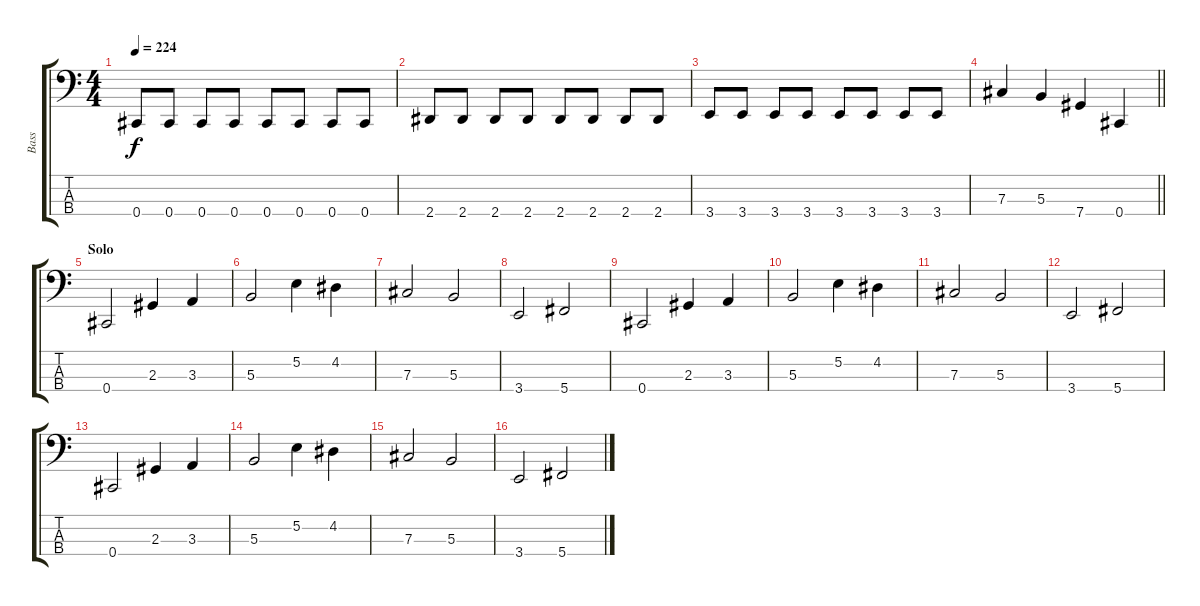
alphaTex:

\track ("Bass" "Bass") {instrument electricbassfinger}
\staff {score tabs}
\tuning (E2 B1 Gb1 Db1) {hide}
\ts (4 4)
\tempo 224
\clef f4
\ks c
0.4.8{dy f} 0.4.8 0.4.8 0.4.8 0.4.8 0.4.8 0.4.8 0.4.8 |
2.4.8 2.4.8 2.4.8 2.4.8 2.4.8 2.4.8 2.4.8 2.4.8 |
3.4.8 3.4.8 3.4.8 3.4.8 3.4.8 3.4.8 3.4.8 3.4.8 |
\barLineRight lightlight
7.3.4 5.3.4 7.4.4 0.4.4 |
\section ("" "Solo")
0.4.2 2.3.4 3.3.4 |
5.3.2 5.2.4 4.2.4 |
7.3.2 5.3.2 |
3.4.2 5.4.2 |
0.4.2 2.3.4 3.3.4 |
5.3.2 5.2.4 4.2.4 |
7.3.2 5.3.2 |
3.4.2 5.4.2 |
0.4.2 2.3.4 3.3.4 |
5.3.2 5.2.4 4.2.4 |
7.3.2 5.3.2 |
3.4.2 5.4.2
